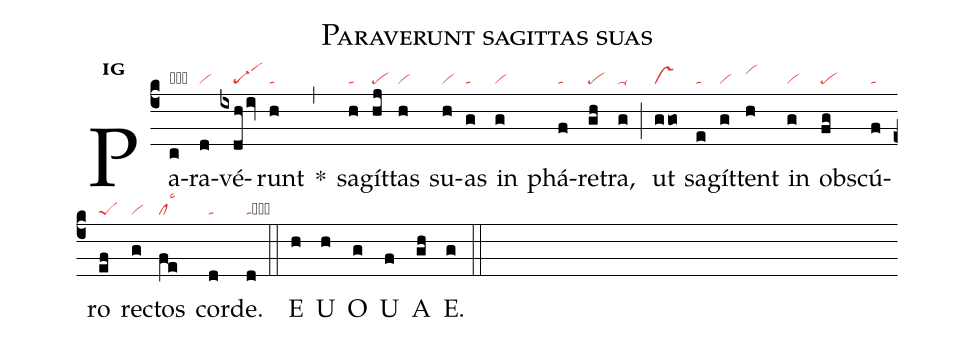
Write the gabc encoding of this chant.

name:Paraverunt sagittas suas;
office-part:an;
mode:1g;
nabc-lines:1;
%%
initial-style: 1;
name: Paraverunt sagittas suas;
mode:1;
office-part: Antiphona;
annotation: Ant.;
annotation:i g;
nabc-lines:1;
%%
(c4) Pa(c|obta)ra(d|vi)vé(ixdh/iv|////scG-1)runt(h|ta) <sp>*</sp>(,) sa(h|ta)gít(hj|pe)tas(h|vi) su(h|vi)as(g|ta) in(g|vi) phá(f|ta)re(gh|pe)tra,(g|ta-) (;) ut(ggo|vs) sa(e|ta)gít(g|vi)tent(h|vihj) in(g|vi) ob(fg|pe)scú(f|ta)ro(ef|peS) rec(g|vi)tos(fe|cllsc3) cor(d|ta)de.(d|tacb) (::)
<eu> E(h) U(h) O(g) U(f) A(gh) E.(g) </eu> (::)
